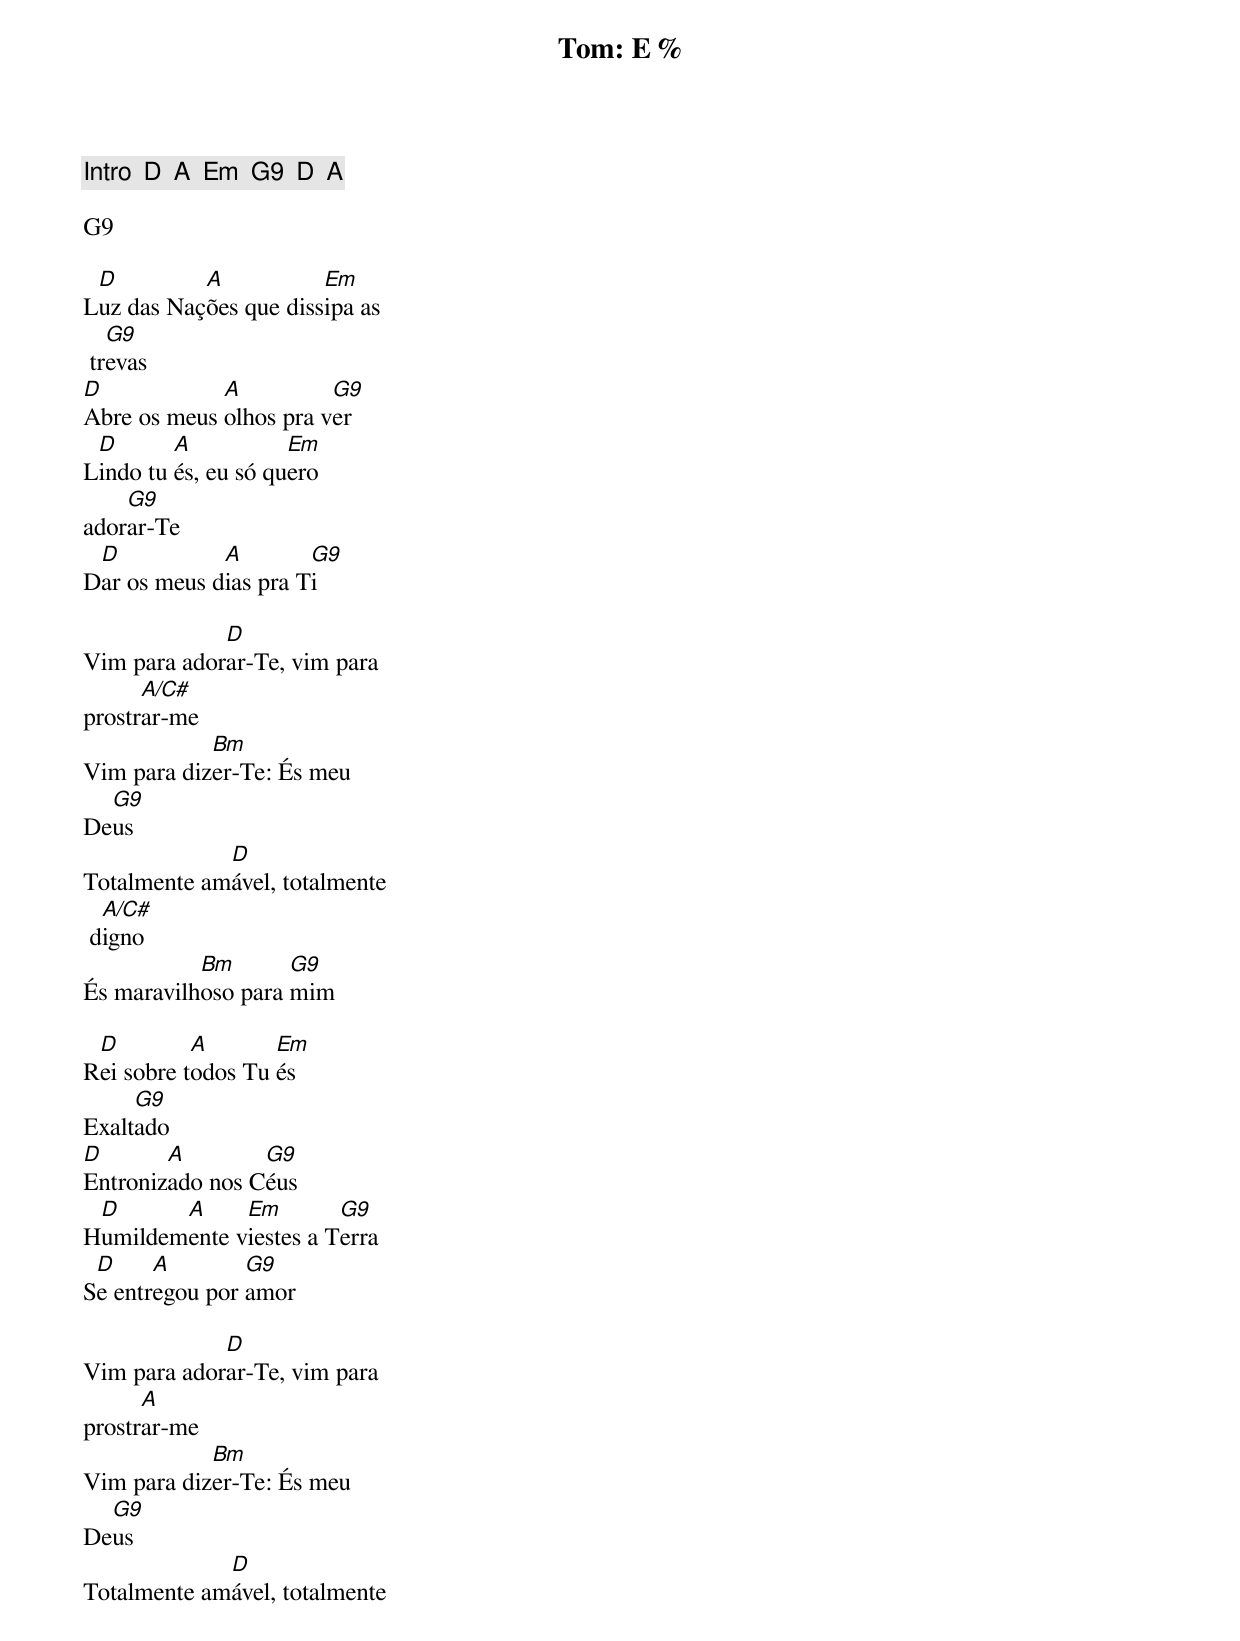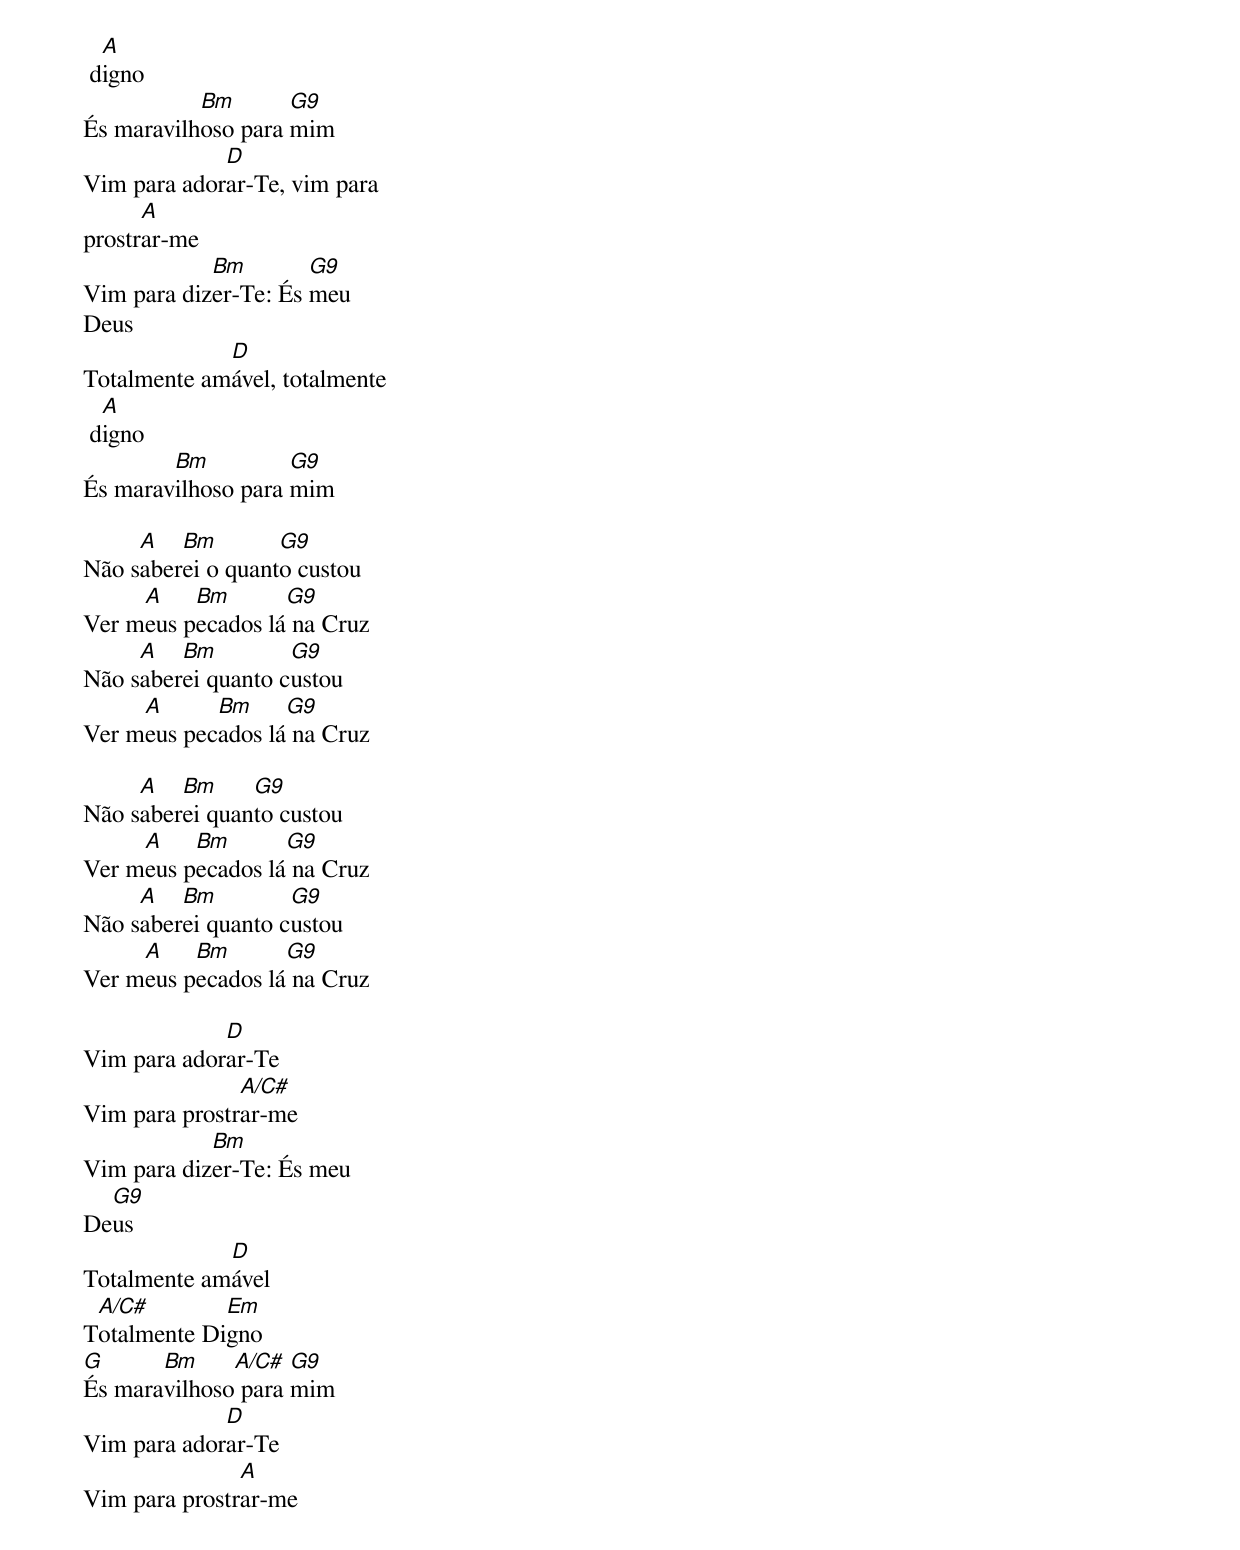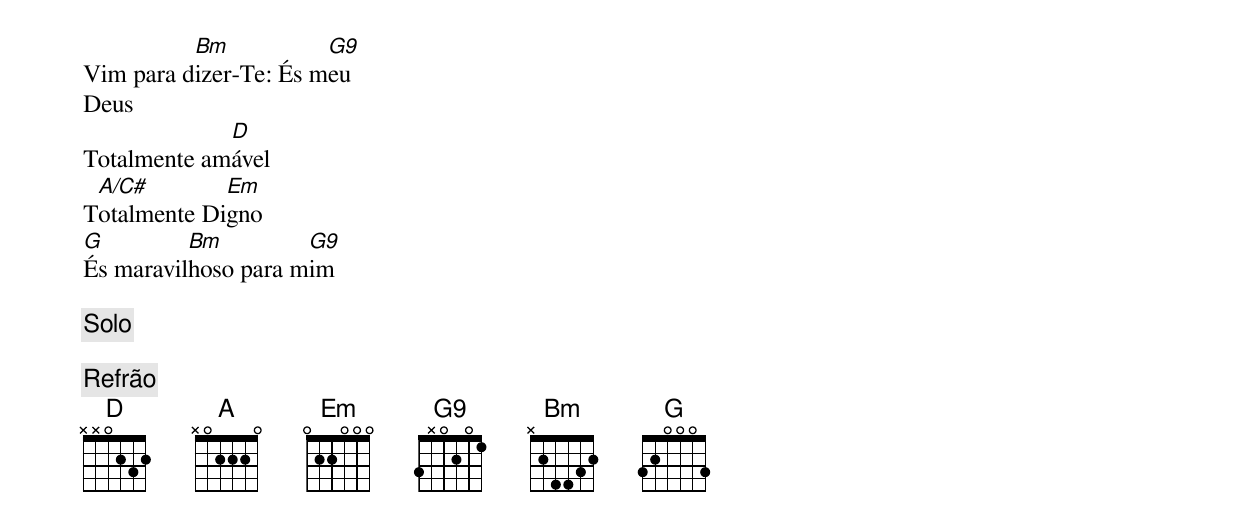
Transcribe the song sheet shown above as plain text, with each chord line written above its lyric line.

Tom: E %
[Intro]  D  A  Em  G9  D  A

G9

 D         A           Em
Luz das Nações que dissipa as
   G9
 trevas
D            A          G9
Abre os meus olhos pra ver
 D       A           Em
Lindo tu és, eu só quero
    G9
adorar-Te
 D           A        G9
Dar os meus dias pra Ti

             D
Vim para adorar-Te, vim para
      A/C#
prostrar-me
            Bm
Vim para dizer-Te: És meu
  G9
Deus
             D
Totalmente amável, totalmente
  A/C#
 digno
           Bm       G9
És maravilhoso para mim

 D         A       Em
Rei sobre todos Tu és
     G9
Exaltado
D       A        G9
Entronizado nos Céus
 D      A     Em        G9
Humildemente viestes a Terra
 D     A        G9
Se entregou por amor

             D
Vim para adorar-Te, vim para
      A
prostrar-me
            Bm
Vim para dizer-Te: És meu
  G9
Deus
             D
Totalmente amável, totalmente
  A
 digno
           Bm       G9
És maravilhoso para mim
             D
Vim para adorar-Te, vim para
      A
prostrar-me
            Bm        G9
Vim para dizer-Te: És meu
Deus
             D
Totalmente amável, totalmente
  A
 digno
        Bm          G9
És maravilhoso para mim

     A   Bm        G9
Não saberei o quanto custou
     A    Bm       G9
Ver meus pecados lá na Cruz
     A   Bm         G9
Não saberei quanto custou
     A      Bm     G9
Ver meus pecados lá na Cruz

     A   Bm     G9
Não saberei quanto custou
     A    Bm       G9
Ver meus pecados lá na Cruz
     A   Bm         G9
Não saberei quanto custou
     A    Bm       G9
Ver meus pecados lá na Cruz

             D
Vim para adorar-Te
               A/C#
Vim para prostrar-me
            Bm
Vim para dizer-Te: És meu
  G9
Deus
             D
Totalmente amável
 A/C#        Em
Totalmente Digno
G      Bm     A/C#  G9
És maravilhoso para mim
             D
Vim para adorar-Te
               A
Vim para prostrar-me
          Bm           G9
Vim para dizer-Te: És meu
Deus
             D
Totalmente amável
 A/C#        Em
Totalmente Digno
G         Bm         G9
És maravilhoso para mim

[Solo]

[Refrão]
